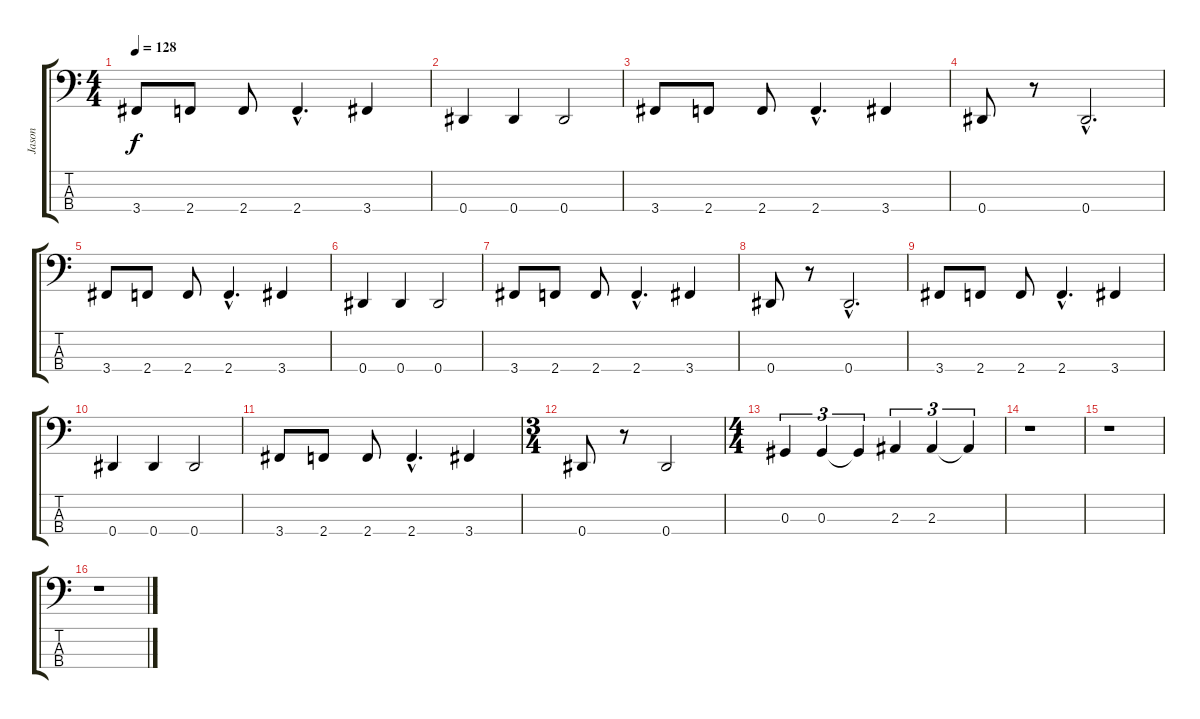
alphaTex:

\track ("Jason" "Jason") {instrument electricbasspick}
\staff {score tabs}
\tuning (Gb2 Db2 Ab1 Eb1) {hide}
\ts (4 4)
\tempo 128
\clef f4
\ks c
3.4.8{dy f} 2.4.8 2.4.8 2.4{hac}.4{d} 3.4.4 |
0.4.4 0.4.4 0.4.2 |
3.4.8 2.4.8 2.4.8 2.4{hac}.4{d} 3.4.4 |
0.4.8 r.8 0.4{hac}.2{d} |
3.4.8 2.4.8 2.4.8 2.4{hac}.4{d} 3.4.4 |
0.4.4 0.4.4 0.4.2 |
3.4.8 2.4.8 2.4.8 2.4{hac}.4{d} 3.4.4 |
0.4.8 r.8 0.4{hac}.2{d} |
3.4.8 2.4.8 2.4.8 2.4{hac}.4{d} 3.4.4 |
0.4.4 0.4.4 0.4.2 |
3.4.8 2.4.8 2.4.8 2.4{hac}.4{d} 3.4.4 |
\ts (3 4)
0.4.8 r.8 0.4.2 |
\ts (4 4)
0.3.4{tu (3 2)} 0.3.4{tu (3 2)} 0.3{t}.4{tu (3 2)} 2.3.4{tu (3 2)} 2.3.4{tu (3 2)} 2.3{t}.4{tu (3 2)} |
r.1 |
r.1 |
r.1
